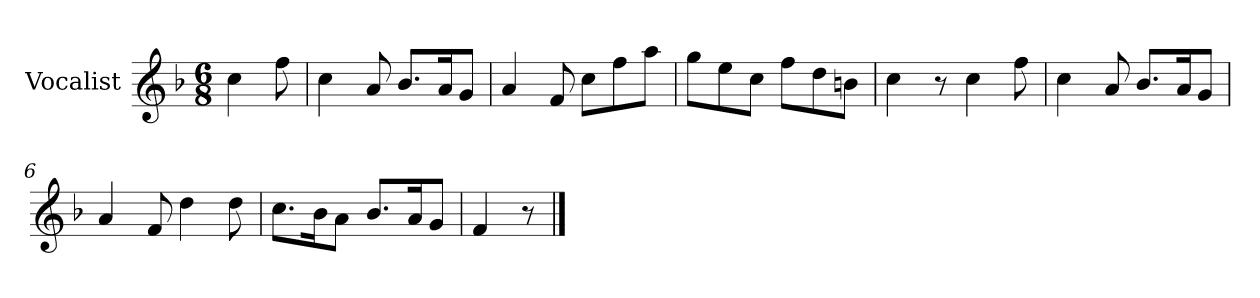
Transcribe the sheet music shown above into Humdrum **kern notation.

**kern
*part1
*staff1
*I"Vocalist
*k[b-]
*F:
*M6/8
=
4cc
8ff
=1
4cc
8a
8.b-L
16aK
8gJ
=2
4a
8f
8ccL
8ff
8aaJ
=3
8ggL
8ee
8ccJ
8ffL
8dd
8bnJ
=4
4cc
8r
4cc
8ff
=5
4cc
8a
8.b-L
16aK
8gJ
=6
4a
8f
4dd
8dd
=7
8.ccL
16b-K
8aJ
8.b-L
16aK
8gJ
=8
4f
8r
==
*-
